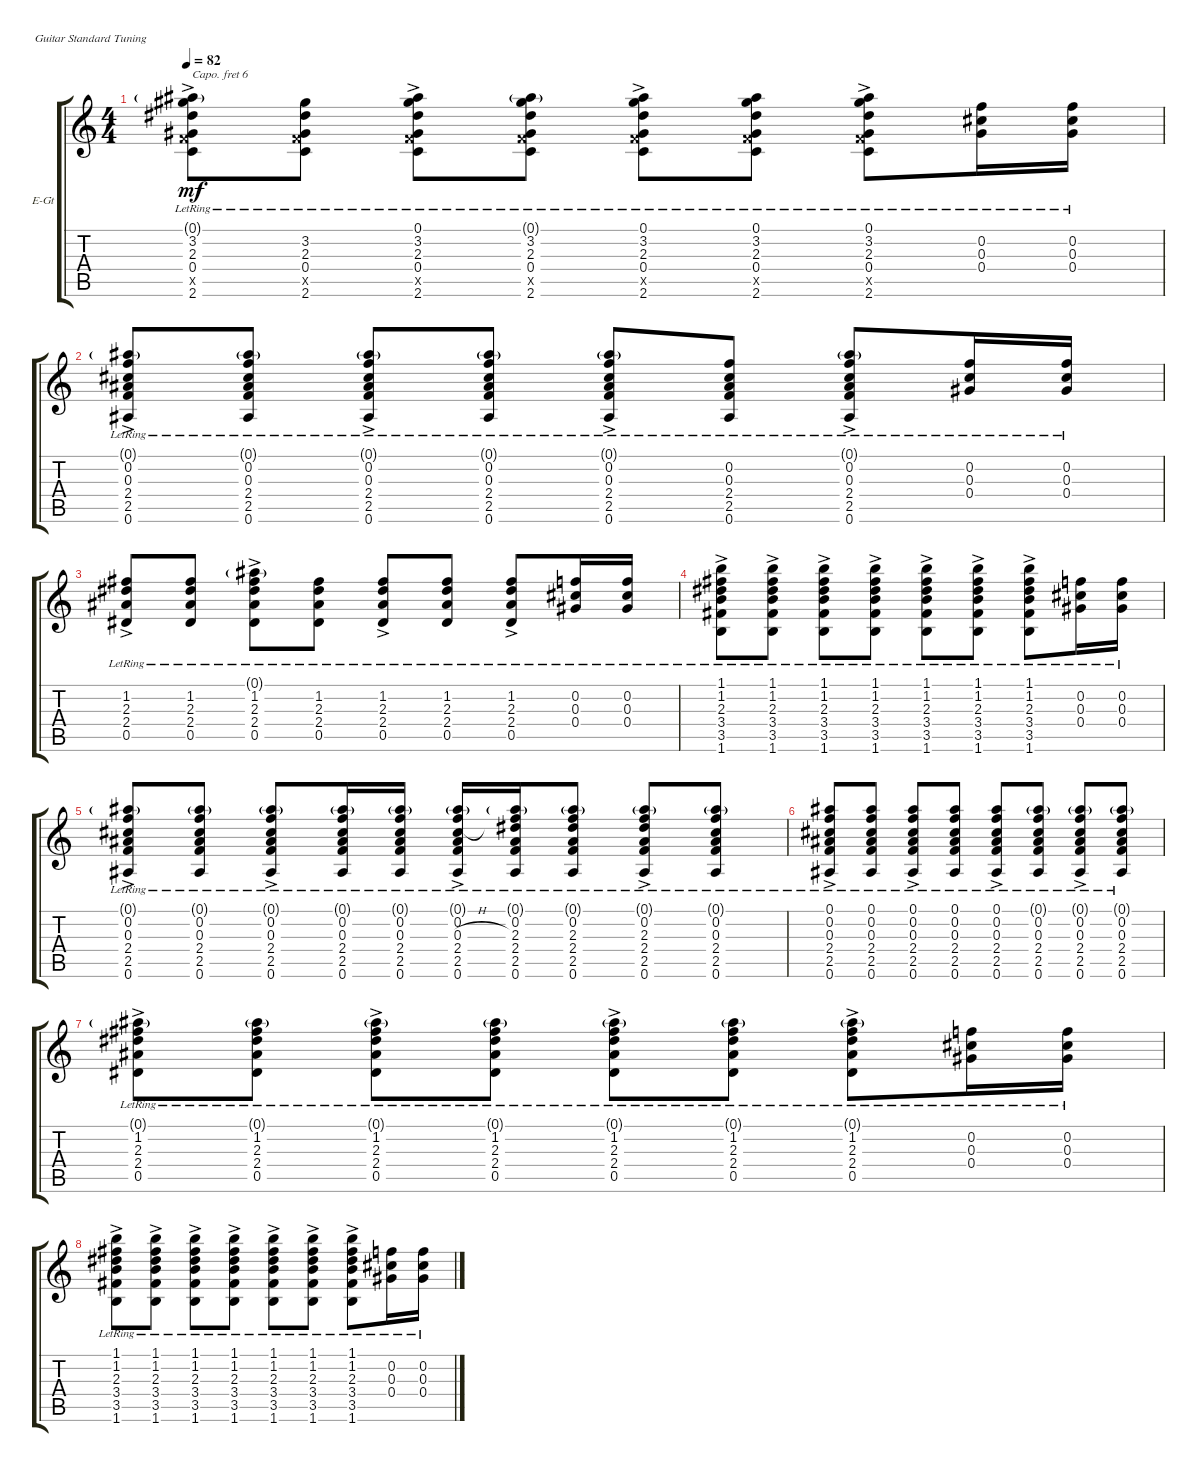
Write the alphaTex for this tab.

\defaultSystemsLayout 4
\bracketExtendMode groupsimilarinstruments
\firstSystemTrackNameOrientation horizontal
\otherSystemsTrackNameOrientation horizontal
\track ("Gtr. 1 (clean)" "E-Gt") {instrument electricguitarclean}
\staff {score tabs}
\capo 6
\tuning (E4 B3 G3 D3 A2 E2)
\ts (4 4)
\tempo 82
\clef g2
\ks c
(2.6{ac lr} 2.5{x} 0.4{lr} 2.3{lr} 3.2{lr} 0.1{g}).8{dy mf} (2.6{lr} 2.5{x} 0.4{lr} 2.3{lr} 3.2{lr}).8 (2.6{ac lr} 2.5{x} 0.4{lr} 2.3{lr} 3.2{lr} 0.1).8 (2.6{lr} 2.5{x} 0.4{lr} 2.3{lr} 3.2{lr} 0.1{g}).8 (2.6{ac lr} 2.5{x} 0.4{lr} 2.3{lr} 3.2{lr} 0.1).8 (2.6{lr} 2.5{x} 0.4{lr} 2.3{lr} 3.2{lr} 0.1).8 (2.6{ac lr} 2.5{x} 0.4{lr} 2.3{lr} 3.2{lr} 0.1).8 (0.4{lr} 0.3{lr} 0.2).16 (0.4{lr} 0.3{lr} 0.2).16 |
(2.5{lr} 2.4{lr} 0.3{lr} 0.6{ac lr} 0.2{lr} 0.1{g}).8 (0.6{lr} 2.5{lr} 2.4{lr} 0.3 0.1{g} 0.2).8 (2.5{lr} 2.4{lr} 0.3{lr} 0.6{ac lr} 0.2{lr} 0.1{g}).8 (0.6{lr} 2.5{lr} 2.4{lr} 0.3 0.1{g} 0.2).8 (2.5{lr} 2.4{lr} 0.3{lr} 0.6{ac lr} 0.2{lr} 0.1{g}).8 (0.6{lr} 2.5{lr} 2.4{lr} 0.3 0.2).8 (2.5{lr} 2.4{lr} 0.3{lr} 0.6{ac lr} 0.2{lr} 0.1{g}).8 (0.4{lr} 0.3{lr} 0.2).16 (0.4{lr} 0.3{lr} 0.2).16 |
(0.5{ac lr} 2.4{lr} 2.3{lr} 1.2{lr}).8 (0.5{lr} 2.4{lr} 2.3{lr} 1.2{lr}).8 (0.5{ac lr} 2.4{lr} 2.3{lr} 1.2{lr} 0.1{g}).8 (0.5{lr} 2.4{lr} 2.3{lr} 1.2{lr}).8 (0.5{ac lr} 2.4{lr} 2.3{lr} 1.2{lr}).8 (0.5{lr} 2.4{lr} 2.3{lr} 1.2{lr}).8 (0.5{ac lr} 2.4{lr} 2.3{lr} 1.2{lr}).8 (0.4{lr} 0.3{lr} 0.2).16 (0.4{lr} 0.3{lr} 0.2).16 |
(1.6{ac lr} 3.5{lr} 3.4{lr} 2.3{lr} 1.1 1.2).8 (1.6{ac lr} 3.5{lr} 3.4{lr} 2.3{lr} 1.1 1.2).8 (1.6{ac lr} 3.5{lr} 3.4{lr} 2.3{lr} 1.2 1.1).8 (1.6{ac lr} 3.5{lr} 3.4{lr} 2.3{lr} 1.2 1.1).8 (1.6{ac lr} 3.5{lr} 3.4{lr} 2.3{lr} 1.2 1.1).8 (1.6{ac lr} 3.5{lr} 3.4{lr} 2.3{lr} 1.2 1.1).8 (1.6{ac lr} 3.5{lr} 3.4{lr} 2.3{lr} 1.2 1.1).8 (0.4{lr} 0.3{lr} 0.2).16 (0.4{lr} 0.3{lr} 0.2).16 |
(2.5{lr} 2.4{lr} 0.3{lr} 0.6{ac lr} 0.2{lr} 0.1{g}).8 (0.6{lr} 2.5{lr} 2.4{lr} 0.3 0.2 0.1{g}).8 (2.5{lr} 2.4{lr} 0.3{lr} 0.6{ac lr} 0.2{lr} 0.1{g}).8 (0.6{lr} 2.5{lr} 2.4{lr} 0.3 0.2 0.1{g}).16 (0.6{lr} 2.5{lr} 2.4{lr} 0.3 0.2 0.1{g}).16 (2.5{lr} 2.4{lr} 0.3{h lr} 0.6{ac lr} 0.2{lr} 0.1{g}).16 (2.5{lr} 2.4{lr} 2.3{lr} 0.6{lr} 0.2{lr} 0.1{g}).16 (0.6{lr} 2.5{lr} 2.4{lr} 2.3 0.2 0.1{g}).8 (2.5{lr} 2.4{lr} 2.3{lr} 0.6{ac lr} 0.2{lr} 0.1{g}).8 (0.6{lr} 2.5{lr} 2.4{lr} 0.3 0.2 0.1{g}).8 |
(2.5{lr} 2.4{lr} 0.3{lr} 0.6{ac lr} 0.2{lr} 0.1).8 (0.6{lr} 2.5{lr} 2.4{lr} 0.3 0.2 0.1).8 (2.5{lr} 2.4{lr} 0.3{lr} 0.6{ac lr} 0.2{lr} 0.1).8 (0.6{lr} 2.5{lr} 2.4{lr} 0.3 0.2 0.1).8 (2.5{lr} 2.4{lr} 0.3{lr} 0.6{ac lr} 0.2{lr} 0.1).8 (0.6{lr} 2.5{lr} 2.4{lr} 0.3 0.2 0.1{g}).8 (2.5{lr} 2.4{lr} 0.3{lr} 0.6{ac lr} 0.2{lr} 0.1{g}).8 (0.6{lr} 2.5{lr} 2.4{lr} 0.3 0.2 0.1{g}).8 |
(0.5{ac lr} 2.4{lr} 2.3{lr} 1.2{lr} 0.1{g}).8 (0.5{lr} 2.4{lr} 2.3{lr} 1.2{lr} 0.1{g}).8 (0.5{ac lr} 2.4{lr} 2.3{lr} 1.2{lr} 0.1{g}).8 (0.5{lr} 2.4{lr} 2.3{lr} 1.2{lr} 0.1{g}).8 (0.5{ac lr} 2.4{lr} 2.3{lr} 1.2{lr} 0.1{g}).8 (0.5{lr} 2.4{lr} 2.3{lr} 1.2{lr} 0.1{g}).8 (0.5{ac lr} 2.4{lr} 2.3{lr} 1.2{lr} 0.1{g}).8 (0.4{lr} 0.3{lr} 0.2).16 (0.4{lr} 0.3{lr} 0.2).16 |
(1.6{ac lr} 3.5{lr} 3.4{lr} 2.3{lr} 1.2 1.1).8 (1.6{ac lr} 3.5{lr} 3.4{lr} 2.3{lr} 1.2 1.1).8 (1.6{ac lr} 3.5{lr} 3.4{lr} 2.3{lr} 1.2 1.1).8 (1.6{ac lr} 3.5{lr} 3.4{lr} 2.3{lr} 1.2 1.1).8 (1.6{ac lr} 3.5{lr} 3.4{lr} 2.3{lr} 1.2 1.1).8 (1.6{ac lr} 3.5{lr} 3.4{lr} 2.3{lr} 1.2 1.1).8 (1.6{ac lr} 3.5{lr} 3.4{lr} 2.3{lr} 1.2 1.1).8 (0.4{lr} 0.3{lr} 0.2).16 (0.4{lr} 0.3{lr} 0.2).16
